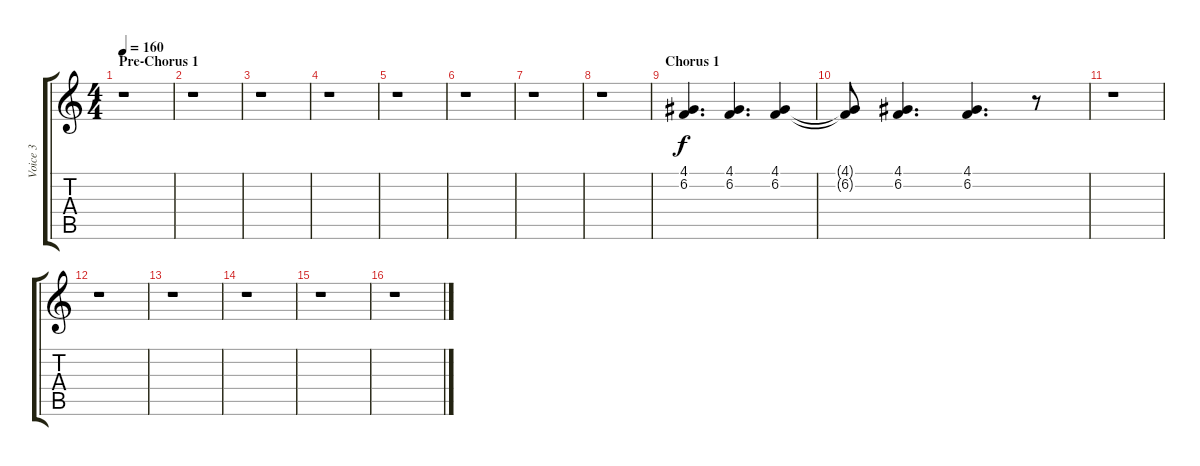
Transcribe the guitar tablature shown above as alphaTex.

\track ("Voice 3" "Voice 3") {instrument tenorsax}
\staff {score tabs}
\tuning (E4 B3 G3 D3 A2 E2) {hide}
\ts (4 4)
\section ("" "Pre-Chorus 1")
\tempo 160
\clef g2
\ks c
r.1{dy f} |
r.1 |
r.1 |
r.1 |
r.1 |
r.1 |
r.1 |
r.1 |
\section ("" "Chorus 1")
(4.1 6.2).4{d} (4.1 6.2).4{d} (4.1 6.2).4 |
(4.1{t} 6.2{t}).8 (4.1 6.2).4{d} (4.1 6.2).4{d} r.8 |
r.1 |
r.1 |
r.1 |
r.1 |
r.1 |
r.1
